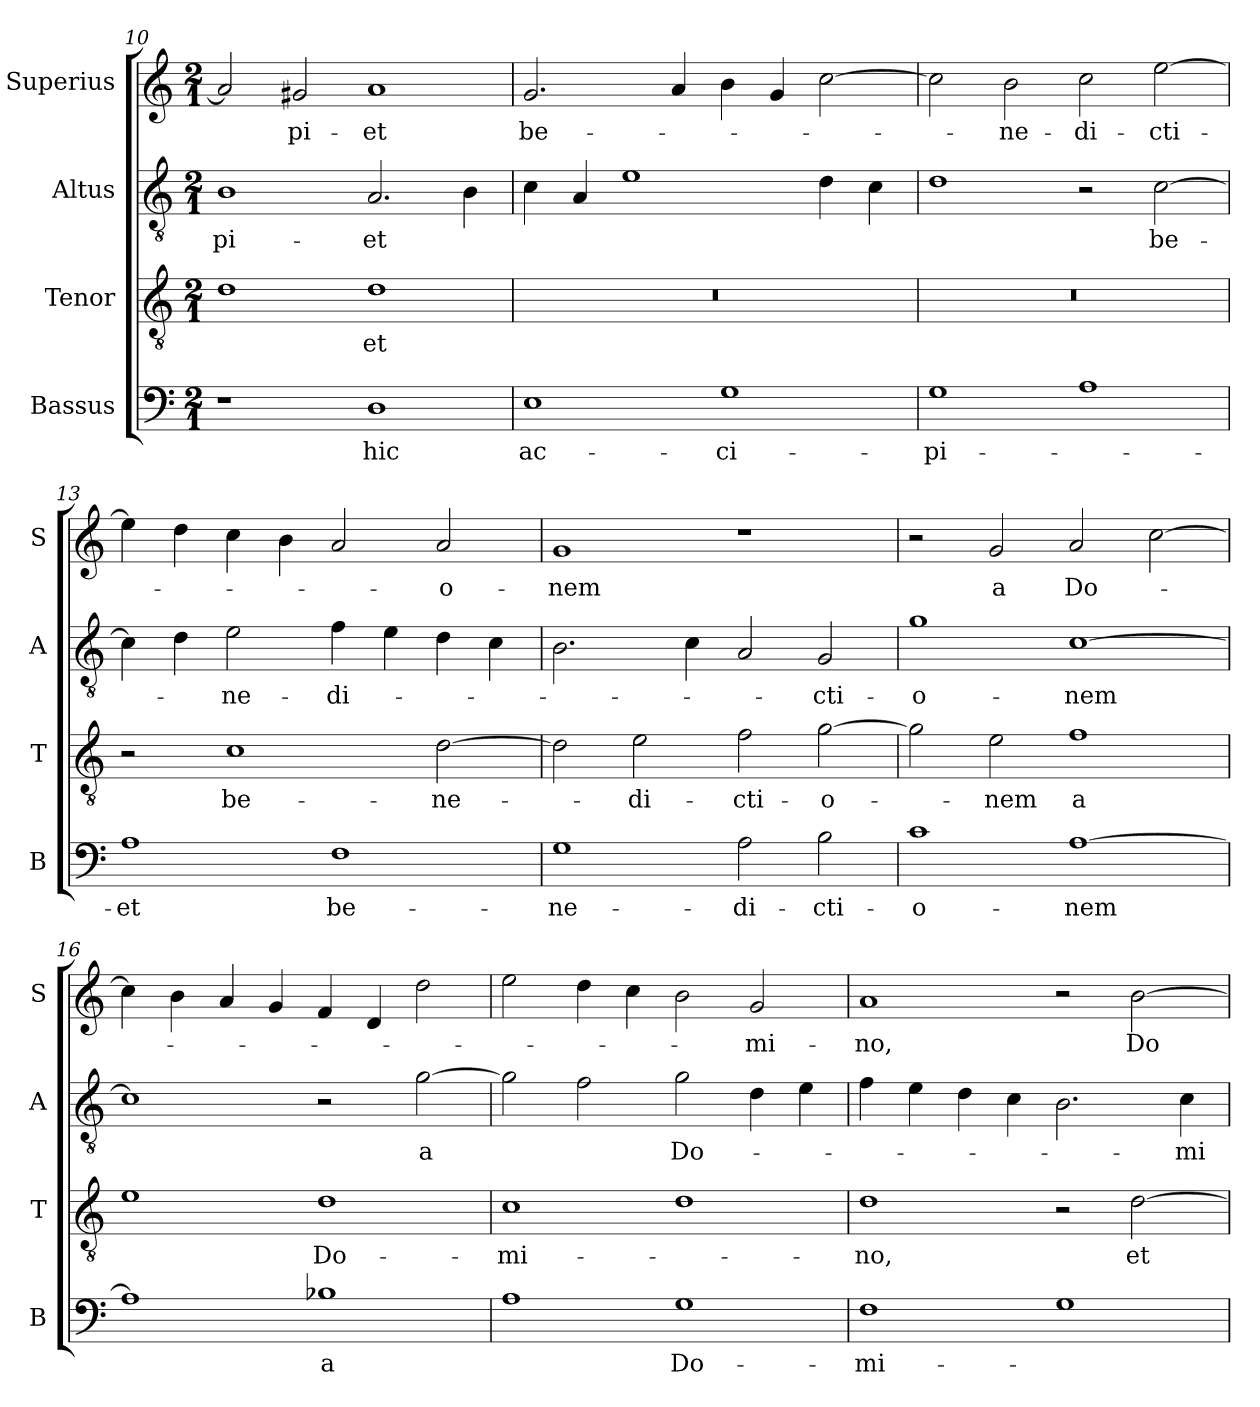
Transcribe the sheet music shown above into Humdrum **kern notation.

**kern	**text	**kern	**text	**kern	**text	**kern	**text
*part4	*part4	*part3	*part3	*part2	*part2	*part1	*part1
*staff4	*staff4	*staff3	*staff3	*staff2	*staff2	*staff1	*staff1
*I"Bassus	*	*I"Tenor	*	*I"Altus	*	*I"Superius	*
*I'B	*	*I'T	*	*I'A	*	*I'S	*
*clefF4	*	*clefGv2	*	*clefGv2	*	*clefG2	*
*k[]	*	*k[]	*	*k[]	*	*k[]	*
*M2/1	*	*M2/1	*	*M2/1	*	*M2/1	*
=10	=10	=10	=10	=10	=10	=10	=10
1r	.	1d	.	1B	-pi-	2a]	.
.	.	.	.	.	.	2g#X	-pi-
1D	hic	1d	-et	2.A	-et	1a	-et
.	.	.	.	4B	.	.	.
=11	=11	=11	=11	=11	=11	=11	=11
1E	ac-	0r	.	4c	.	2.g	be-
.	.	.	.	4A	.	.	.
.	.	.	.	1e	.	.	.
.	.	.	.	.	.	4a	.
1G	-ci-	.	.	.	.	4b	.
.	.	.	.	.	.	4g	.
.	.	.	.	4d	.	[2cc	.
.	.	.	.	4c	.	.	.
=12	=12	=12	=12	=12	=12	=12	=12
1G	-pi-	0r	.	1d	.	2cc]	.
.	.	.	.	.	.	2b	-ne-
1A	.	.	.	2r	.	2cc	-di-
.	.	.	.	[2c	be-	[2ee	-cti-
=13	=13	=13	=13	=13	=13	=13	=13
1A	-et	2r	.	4c]	.	4ee]	.
.	.	.	.	4d	.	4dd	.
.	.	1c	be-	2e	-ne-	4cc	.
.	.	.	.	.	.	4b	.
1F	be-	.	.	4f	-di-	2a	.
.	.	.	.	4e	.	.	.
.	.	[2d	-ne-	4d	.	2a	-o-
.	.	.	.	4c	.	.	.
=14	=14	=14	=14	=14	=14	=14	=14
1G	-ne-	2d]	.	2.B	.	1g	-nem
.	.	2e	-di-	.	.	.	.
.	.	.	.	4c	.	.	.
2A	-di-	2f	-cti-	2A	.	1r	.
2B	-cti-	[2g	-o-	2G	-cti-	.	.
=15	=15	=15	=15	=15	=15	=15	=15
1c	-o-	2g]	.	1g	-o-	2r	.
.	.	2e	-nem	.	.	2g	a
[1A	-nem	1f	a	[1c	-nem	2a	Do-
.	.	.	.	.	.	[2cc	.
=16	=16	=16	=16	=16	=16	=16	=16
1A]	.	1e	.	1c]	.	4cc]	.
.	.	.	.	.	.	4b	.
.	.	.	.	.	.	4a	.
.	.	.	.	.	.	4g	.
1B-X	a	1d	Do-	2r	.	4f	.
.	.	.	.	.	.	4d	.
.	.	.	.	[2g	a	2dd	.
=17	=17	=17	=17	=17	=17	=17	=17
1A	.	1c	-mi-	2g]	.	2ee	.
.	.	.	.	2f	.	4dd	.
.	.	.	.	.	.	4cc	.
1G	Do-	1d	.	2g	Do-	2b	.
.	.	.	.	4d	.	2g	-mi-
.	.	.	.	4e	.	.	.
=18	=18	=18	=18	=18	=18	=18	=18
1F	-mi-	1d	-no,	4f	.	1a	-no,
.	.	.	.	4e	.	.	.
.	.	.	.	4d	.	.	.
.	.	.	.	4c	.	.	.
1G	.	2r	.	2.B	.	2r	.
.	.	[2d	et	.	.	[2b	Do-
.	.	.	.	4c	-mi-	.	.
=	=	=	=	=	=	=	=
*-	*-	*-	*-	*-	*-	*-	*-
